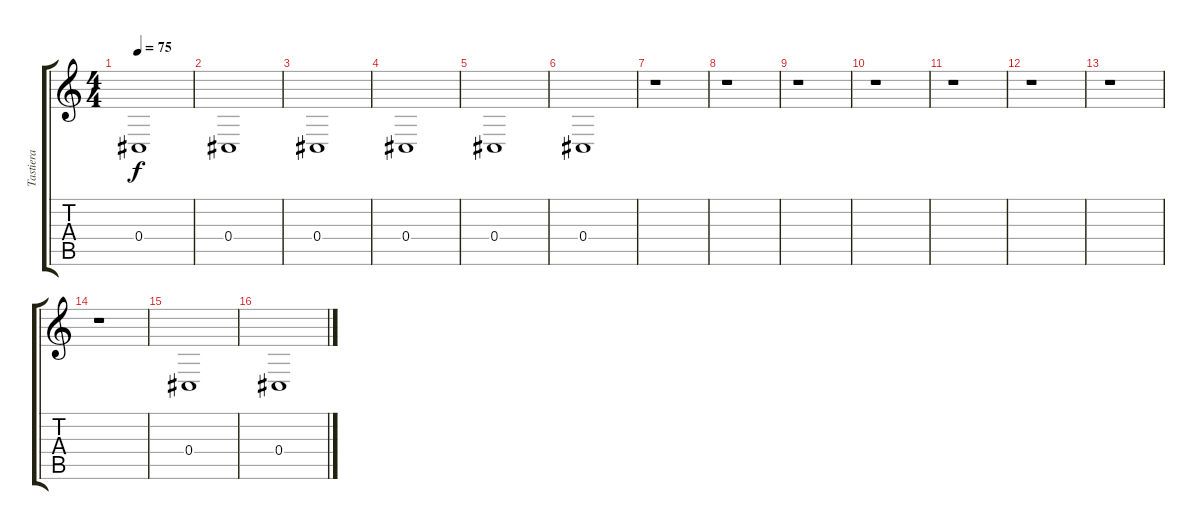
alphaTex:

\track ("Tastiera" "Tastiera") {instrument pad2warm}
\staff {score tabs}
\tuning (Eb4 Bb3 Gb3 Db3 Ab2 Db2) {hide}
\ts (4 4)
\tempo 75
\clef g2
\ks c
0.4.1{dy f} |
0.4.1 |
0.4.1 |
0.4.1 |
0.4.1 |
0.4.1 |
r.1 |
r.1 |
r.1 |
r.1 |
r.1 |
r.1 |
r.1 |
r.1 |
0.4.1 |
0.4.1
